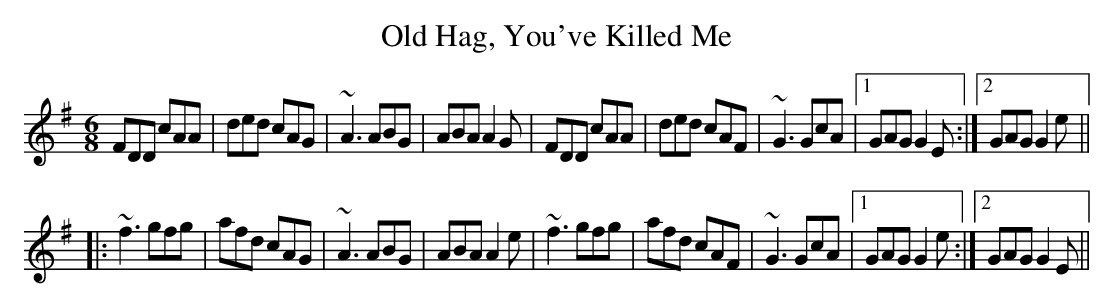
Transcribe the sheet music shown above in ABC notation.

X:1
T:Old Hag, You've Killed Me
M:6/8
K:DMix
FDD cAA|ded cAG|~A3 ABG|ABA A2G|\
FDD cAA|ded cAF|~G3 GcA|1 GAG G2E:|2 GAG G2e||
|:~f3 gfg|afd cAG|~A3 ABG|ABA A2e|\
~f3 gfg|afd cAF|~G3 GcA|1 GAG G2e:|2 GAG G2E||
